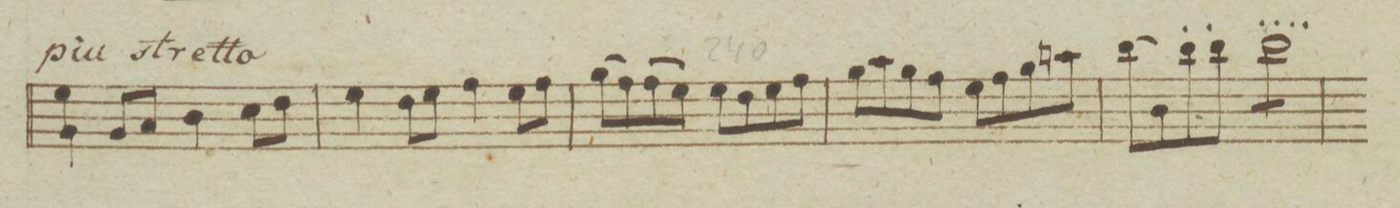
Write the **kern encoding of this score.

**kern	**dynam
*I"Violino Primo.	*
*clefG2	*
*k[b-e-a-]	*
*met(c)	*
*M4/4	*
4g\ 4ee-	.
8g/L	.
8a-/J	.
4b-\	.
8cc\L	.
8dd\J	.
=235	=235
4ee-\	.
8dd\L	.
8ee-\J	.
4ff\	.
8ee-\L	.
8ff\J	.
=236	=236
(8gg\L	.
8ff\)	.
(8ff\	.
8ee-\J)	.
8ee-\L	.
8dd\	.
8ee-\	.
8ff\J	.
=237	=237
8gg\L	.
8aa-\	.
8gg\	.
8ff\J	.
8ee-\L	.
8ff\	.
8gg\	.
8aan\J	.
=238	=238
(8bb-\L	.
8b-\)	.
8bb-'\	.
8bb-'\J	.
*tremolo	*
8bb-'\L	.
8bb-'\	.
8bb-'\	.
8bb-'\J	.
*Xtremolo	*
=239	=239
*-	*-
